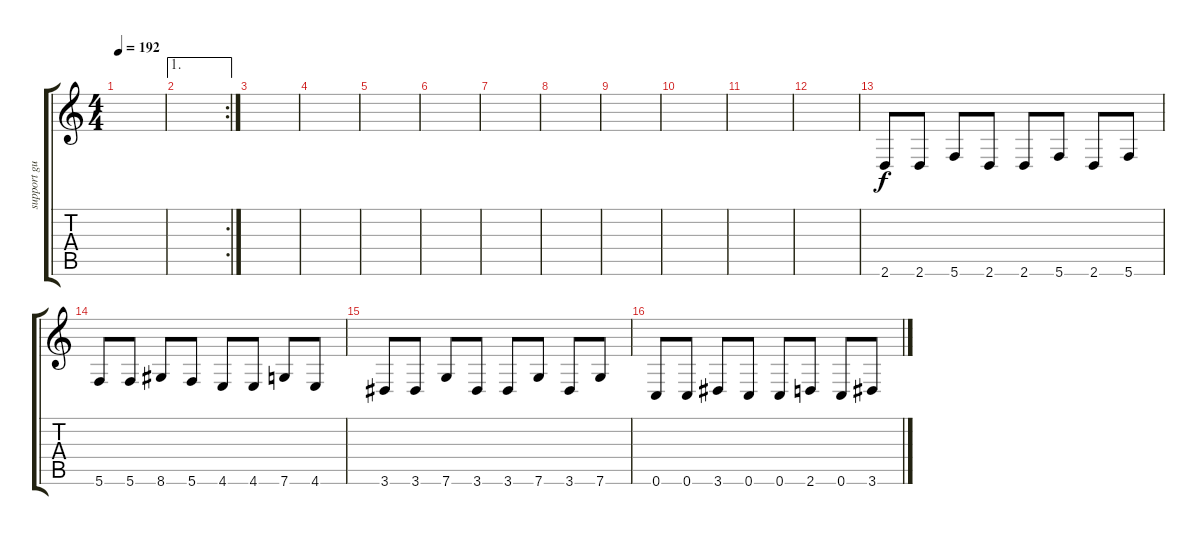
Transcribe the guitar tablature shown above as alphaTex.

\track ("support guitar" "support gu") {instrument distortionguitar}
\staff {score tabs}
\tuning (D4 A3 F3 C3 G2 C2) {hide}
\ts (4 4)
\tempo 192
\clef g2
\ks c
|
\ae 1
\rc 2
|
|
|
|
|
|
|
|
|
|
|
2.6.8 2.6.8 5.6.8 2.6.8 2.6.8 5.6.8 2.6.8 5.6.8 |
5.6.8 5.6.8 8.6.8 5.6.8 4.6.8 4.6.8 7.6.8 4.6.8 |
3.6.8 3.6.8 7.6.8 3.6.8 3.6.8 7.6.8 3.6.8 7.6.8 |
0.6.8 0.6.8 3.6.8 0.6.8 0.6.8 2.6.8 0.6.8 3.6.8
